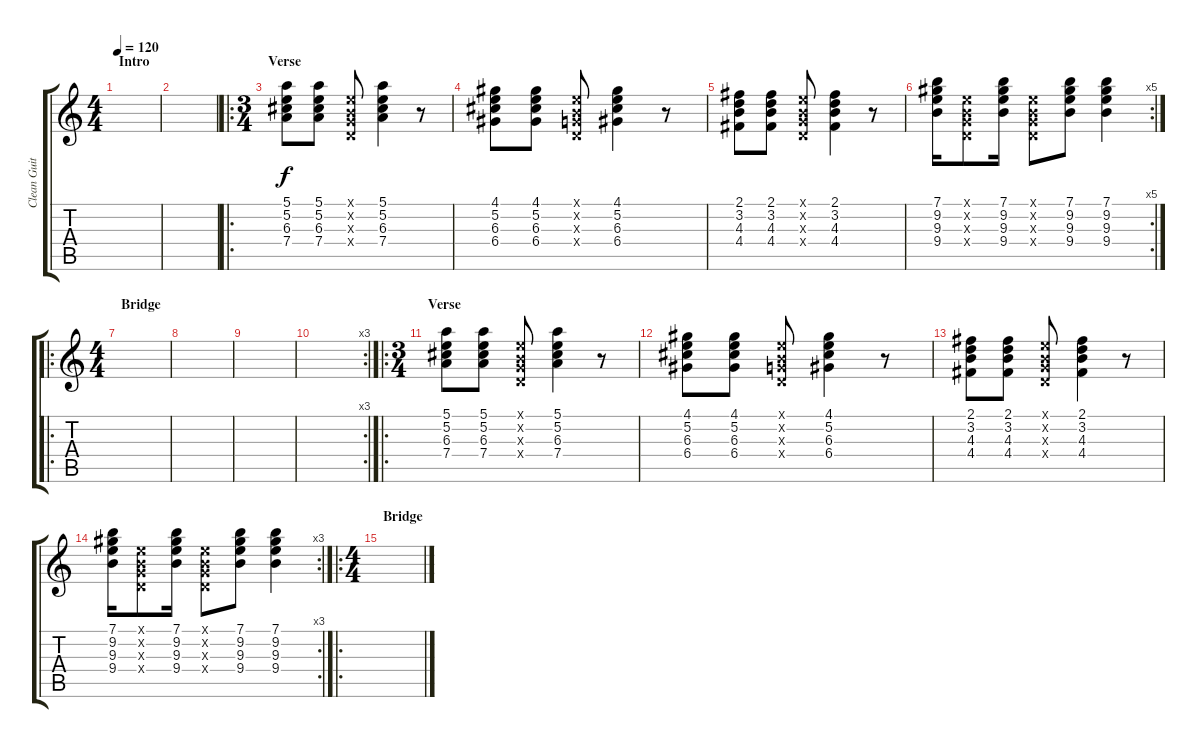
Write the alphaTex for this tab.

\track ("Clean Guitar" "Clean Guit") {instrument electricguitarclean}
\staff {score tabs}
\tuning (E4 B3 G3 D3 A2 E2) {hide}
\ts (4 4)
\section ("" "Intro")
\tempo 120
\clef g2
\ks c
|
|
\ro
\ts (3 4)
\section ("" "Verse")
(5.1 5.2 6.3 7.4).8 (5.1 5.2 6.3 7.4).8 (0.1{x} 0.2{x} 0.3{x} 0.4{x}).8 (5.1 5.2 6.3 7.4).4 r.8 |
(4.1 5.2 6.3 6.4).8 (4.1 5.2 6.3 6.4).8 (0.1{x} 0.2{x} 0.3{x} 0.4{x}).8 (4.1 5.2 6.3 6.4).4 r.8 |
(2.1 3.2 4.3 4.4).8 (2.1 3.2 4.3 4.4).8 (0.1{x} 0.2{x} 0.3{x} 0.4{x}).8 (2.1 3.2 4.3 4.4).4 r.8 |
\rc 5
(7.1 9.2 9.3 9.4).16 (0.1{x} 0.2{x} 0.3{x} 0.4{x}).8 (7.1 9.2 9.3 9.4).16 (0.1{x} 0.2{x} 0.3{x} 0.4{x}).8 (7.1 9.2 9.3 9.4).8 (7.1 9.2 9.3 9.4).4 |
\ro
\ts (4 4)
\section ("" "Bridge")
|
|
|
\rc 3
|
\ro
\ts (3 4)
\section ("" "Verse")
(5.1 5.2 6.3 7.4).8 (5.1 5.2 6.3 7.4).8 (0.1{x} 0.2{x} 0.3{x} 0.4{x}).8 (5.1 5.2 6.3 7.4).4 r.8 |
(4.1 5.2 6.3 6.4).8 (4.1 5.2 6.3 6.4).8 (0.1{x} 0.2{x} 0.3{x} 0.4{x}).8 (4.1 5.2 6.3 6.4).4 r.8 |
(2.1 3.2 4.3 4.4).8 (2.1 3.2 4.3 4.4).8 (0.1{x} 0.2{x} 0.3{x} 0.4{x}).8 (2.1 3.2 4.3 4.4).4 r.8 |
\rc 3
(7.1 9.2 9.3 9.4).16 (0.1{x} 0.2{x} 0.3{x} 0.4{x}).8 (7.1 9.2 9.3 9.4).16 (0.1{x} 0.2{x} 0.3{x} 0.4{x}).8 (7.1 9.2 9.3 9.4).8 (7.1 9.2 9.3 9.4).4 |
\ro
\ts (4 4)
\section ("" "Bridge")
